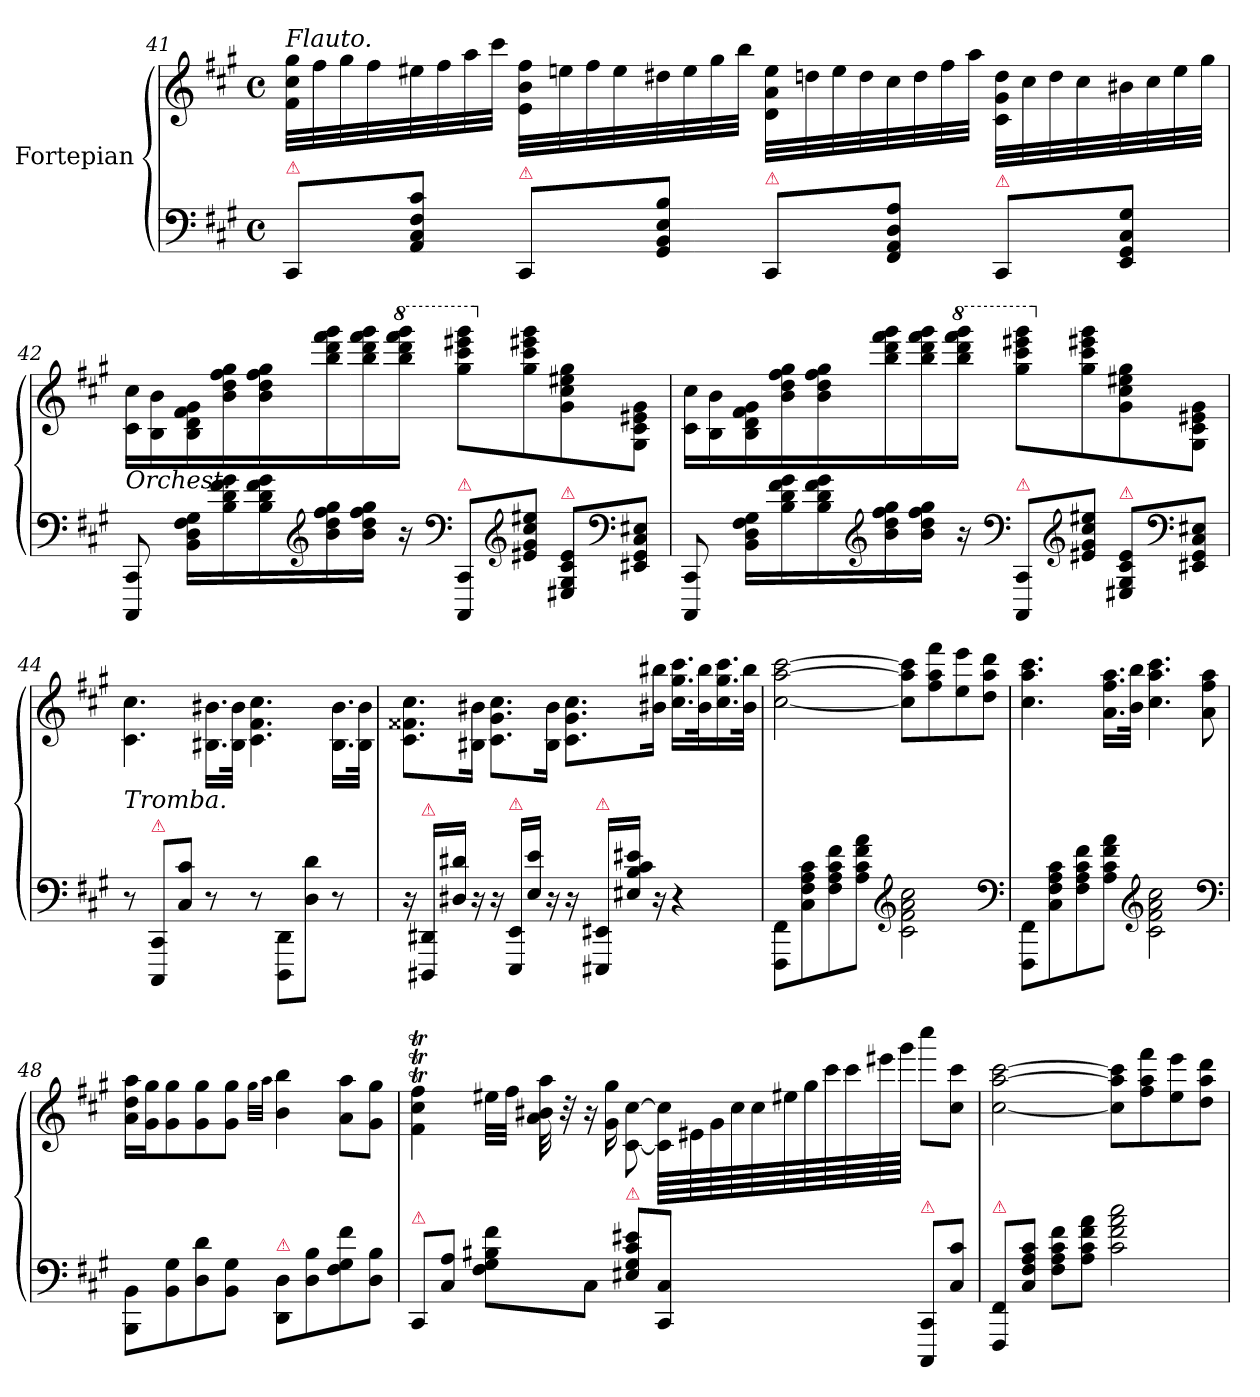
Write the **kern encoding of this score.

**kern	**kern
*part2	*part1
*staff2	*staff1
*I"Fortepian	*I"Fortepian
*clefF4	*clefG2
*k[f#c#g#]	*k[f#c#g#]
*f#:	*f#:
*M4/4	*M4/4
*met(c)	*met(c)
=41	=41
!	!LO:TX:a:i:t=Flauto.
!LO:TX:a:color=crimson:t=⚠	!
8CC#/L	32f#\ 32cc#\ 32gg#\LLL
.	32ff#\
.	32gg#\
.	32ff#\
8AA\ 8C#\ 8F#\ 8c#\J	32ee#X\
.	32ff#\
.	32aa\
.	32ccc#\JJJ
!LO:TX:a:color=crimson:t=⚠	!
8CC#/L	32e\ 32b\ 32ff#\LLL
.	32een\
.	32ff#\
.	32ee\
8GG#\ 8BB\ 8E\ 8B\J	32dd#X\
.	32ee\
.	32gg#\
.	32bb\JJJ
!LO:TX:a:color=crimson:t=⚠	!
8CC#/L	32d\ 32a\ 32ee\LLL
.	32ddn\
.	32ee\
.	32dd\
8FF#\ 8AA\ 8D\ 8A\J	32cc#\
.	32dd\
.	32ff#\
.	32aa\JJJ
!LO:TX:a:color=crimson:t=⚠	!
8CC#/L	32c#\ 32g#\ 32dd\LLL
.	32cc#\
.	32dd\
.	32cc#\
8EE\ 8GG#\ 8C#\ 8G#\J	32b#X\
.	32cc#\
.	32ee\
.	32gg#\JJJ
=42	=42
!	!LO:TX:b:i:t=Orchest.
8CCC#/ 8CC#/	16c#\ 16cc#\LL
.	16B\ 16b\
16BB\ 16D\ 16F#\ 16G#\LL	16B\ 16d\ 16f#\ 16g#\
16B\ 16d\ 16f#\ 16g#\	16b\ 16dd\ 16ff#\ 16gg#\
16B\ 16d\ 16f#\ 16g#\	16b\ 16dd\ 16ff#\ 16gg#\
*clefG2	*
16b\ 16dd\ 16ff#\ 16gg#\	16bb\ 16ddd\ 16fff#\ 16ggg#\
16b\ 16dd\ 16ff#\ 16gg#\JJ	16bb\ 16ddd\ 16fff#\ 16ggg#\
*	*8va
16r	16bbb\ 16dddd\ 16ffff#\ 16gggg#\JJ
*clefF4	*
!LO:TX:a:color=crimson:t=⚠	!
8CCC#/ 8CC#/L	8ggg#\ 8cccc#\ 8eeee#X\ 8gggg#\L
*clefG2	*
*	*X8va
8e#X\ 8g#\ 8cc#\ 8ee#X\J	8gg#\ 8ccc#\ 8eee#X\ 8ggg#\
!LO:TX:a:color=crimson:t=⚠	!
8E#X/ 8G#/ 8c#/ 8e#/L	8g#\ 8cc#\ 8ee#X\ 8gg#\
*clefF4	*
8EE#X\ 8GG#\ 8C#\ 8E#X\J	8G#\ 8c#\ 8e#X\ 8g#\J
=43	=43
8CCC#/ 8CC#/	16c#\ 16cc#\LL
.	16B\ 16b\
16BB\ 16D\ 16F#\ 16G#\LL	16B\ 16d\ 16f#\ 16g#\
16B\ 16d\ 16f#\ 16g#\	16b\ 16dd\ 16ff#\ 16gg#\
16B\ 16d\ 16f#\ 16g#\	16b\ 16dd\ 16ff#\ 16gg#\
*clefG2	*
16b\ 16dd\ 16ff#\ 16gg#\	16bb\ 16ddd\ 16fff#\ 16ggg#\
16b\ 16dd\ 16ff#\ 16gg#\JJ	16bb\ 16ddd\ 16fff#\ 16ggg#\
*	*8va
16r	16bbb\ 16dddd\ 16ffff#\ 16gggg#\JJ
*clefF4	*
!LO:TX:a:color=crimson:t=⚠	!
8CCC#/ 8CC#/L	8ggg#\ 8cccc#\ 8eeee#X\ 8gggg#\L
*clefG2	*
*	*X8va
8e#X/ 8g#/ 8cc#/ 8ee#X/J	8gg#\ 8ccc#\ 8eee#X\ 8ggg#\
!LO:TX:a:color=crimson:t=⚠	!
8E#X/ 8G#/ 8c#/ 8e#/L	8g#\ 8cc#\ 8ee#X\ 8gg#\
*clefF4	*
8EE#X/ 8GG#/ 8C#/ 8E#X/J	8G#\ 8c#\ 8e#X\ 8g#\J
=44	=44
!	!LO:TX:b:i:t=Tromba.
8r	4.c#\ 4.cc#\
!LO:TX:a:color=crimson:t=⚠	!
8CCC#/ 8CC#/L	.
8C#\ 8c#\J	.
8r	16.B#X\ 16.b#X\LL
.	32B#\ 32b#\JJk
8r	4.c#\ 4.f#\ 4.cc#\
8DDD\ 8DD\L	.
8D\ 8d\J	.
8r	16.B#\ 16.b#\LL
.	32B#\ 32b#\JJk
=45	=45
16r	8.c#\ 8.f##X\ 8.cc#\L
!LO:TX:a:color=crimson:t=⚠	!
16DDD#X/ 16DD#X/LL	.
16D#X\ 16d#X\JJ	.
16r	16B#X\ 16b#X\Jk
16r	8.c#\ 8.g#\ 8.cc#\L
!LO:TX:a:color=crimson:t=⚠	!
16EEE/ 16EE/LL	.
16E\ 16e\JJ	.
16r	16B#\ 16b#\Jk
16r	8.c#\ 8.g#\ 8.cc#\L
!LO:TX:a:color=crimson:t=⚠	!
16EEE#X/ 16EE#X/LL	.
16E#X\ 16B\ 16c#\ 16e#X\JJ	.
16r	16b#X\ 16bb#X\Jk
4r	16.cc#\ 16.gg#\ 16.ccc#\LL
.	32b#\ 32bb#\K
.	16.cc#\ 16.gg#\ 16.ccc#\
.	32b#\ 32bb#\JJk
=46	=46
8FFF#\ 8FF#\L	[2cc#\ [2aa\ [2ccc#\
8C#\ 8F#\ 8A\ 8c#\	.
8F#\ 8A\ 8c#\ 8f#\	.
8A\ 8c#\ 8f#\ 8a\J	.
*clefG2	*
2c#\ 2f#\ 2a\ 2cc#\	8cc#]\ 8aa]\ 8ccc#]\L
.	8ff#\ 8aa\ 8fff#\
.	8ee\ 8eee\
.	8dd\ 8aa\ 8ddd\J
*clefF4	*
=47	=47
8FFF#\ 8FF#\L	4.cc#\ 4.aa\ 4.ccc#\
8C#\ 8F#\ 8A\ 8c#\	.
8F#\ 8A\ 8c#\ 8f#\	.
8A\ 8c#\ 8f#\ 8a\J	16.a\ 16.ff#\ 16.aa\LL
.	32b\ 32bb\JJk
*clefG2	*
2c#\ 2f#\ 2a\ 2cc#\	4.cc#\ 4.aa\ 4.ccc#\
.	8a\ 8ff#\ 8aa\
*clefF4	*
=48	=48
8BBB\ 8BB\L	16a\ 16dd\ 16aa\LL
.	16g#\ 16gg#\J
8BB\ 8G#\	8g#\ 8gg#\
8D\ 8d\	8g#\ 8gg#\
8BB\ 8G#\J	8g#\ 8gg#\J
.	32qqgg#\LLL
.	32qqaa\JJJ
!LO:TX:a:color=crimson:t=⚠	!
8DD/ 8D/L	4b\ 4bb\
8D\ 8B\	.
8F#\ 8G#\ 8f#\	8a\ 8aa\L
8D\ 8B\J	8g#\ 8gg#\J
=49	=49
!LO:TX:a:color=crimson:t=⚠	!
8CC#/L	4f#T\ 4cc#T\ 4ff#T\
8C#\ 8A\J	.
8F#\ 8G#\ 8B#X\ 8f#\L	32ee#X\LLL
.	32ff#\JJJ
.	32a\ 32b#X\ 32aa\
.	32r
8C#\J	16r
.	16g#\ 16gg#\
!LO:TX:a:color=crimson:t=⚠	!
8E#X\ 8G#\ 8c#\ 8e#X\L	[8c#\ [8cc#\
*	*Xtuplet
8CC#/ 8C#/J	88c#]\ 88cc#]\LLLL
.	88e#X\
.	88g#\
.	88cc#\
.	88cc#\
.	88ee#X\
.	88gg#\
.	88ccc#\
.	88ccc#\
.	88eee#X\
.	88ggg#\JJJJ
!LO:TX:a:color=crimson:t=⚠	!
8CCC#/ 8CC#/L	8cccc#\L
8C#\ 8c#\J	8cc#\ 8ccc#\J
=50	=50
!LO:TX:a:color=crimson:t=⚠	!
8FFF#/ 8FF#/L	[2cc#\ [2aa\ [2ccc#\
8C#\ 8F#\ 8A\ 8c#\J	.
8F#\ 8A\ 8c#\ 8f#\L	.
8A\ 8c#\ 8f#\ 8a\J	.
2c#\ 2f#\ 2a\ 2cc#\	8cc#]\ 8aa]\ 8ccc#]\L
.	8ff#\ 8aa\ 8fff#\
.	8ee\ 8eee\
.	8dd\ 8aa\ 8ddd\J
=	=
*-	*-
